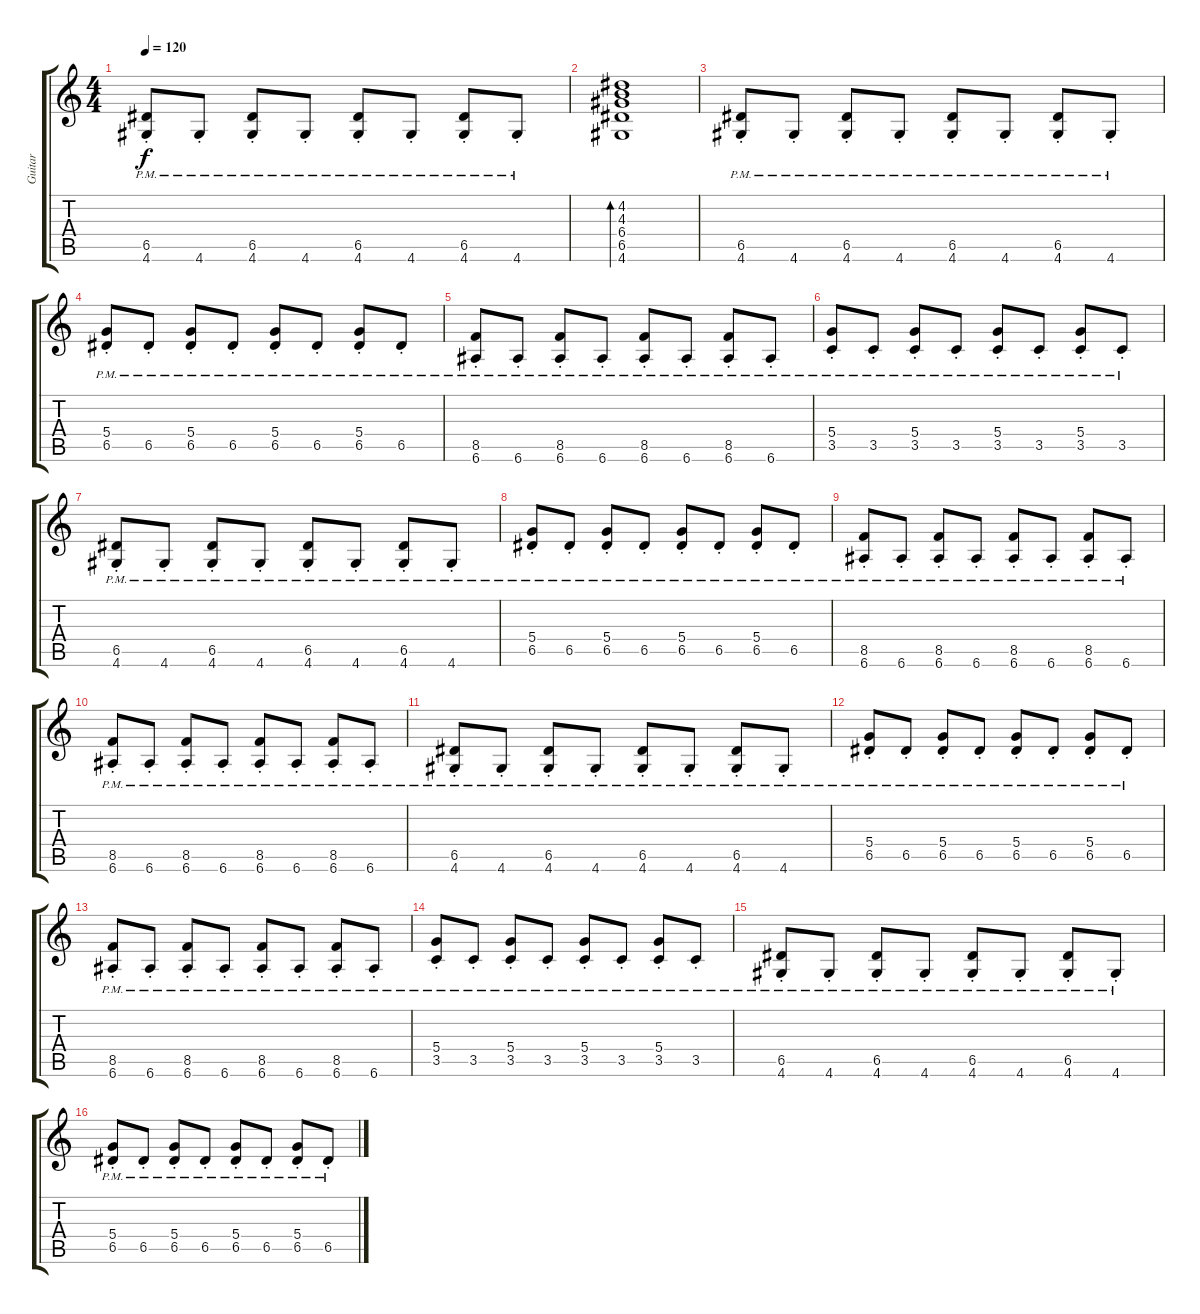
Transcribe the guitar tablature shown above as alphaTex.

\track ("Guitar" "Guitar") {instrument electricguitarjazz}
\staff {score tabs}
\tuning (E4 B3 G3 D3 A2 E2) {hide}
\ts (4 4)
\tempo 120
\clef g2
\ks c
(6.5{pm st} 4.6{pm st}).8{dy f} 4.6{pm st}.8 (6.5{pm st} 4.6{pm st}).8 4.6{pm st}.8 (6.5{pm st} 4.6{pm st}).8 4.6{pm st}.8 (6.5{pm st} 4.6{pm st}).8 4.6{pm st}.8 |
(4.2 4.3 6.4 6.5 4.6).1{bd 240} |
(6.5{pm st} 4.6{pm st}).8 4.6{pm st}.8 (6.5{pm st} 4.6{pm st}).8 4.6{pm st}.8 (6.5{pm st} 4.6{pm st}).8 4.6{pm st}.8 (6.5{pm st} 4.6{pm st}).8 4.6{pm st}.8 |
(5.4{pm st} 6.5{pm st}).8 6.5{pm st}.8 (5.4{pm st} 6.5{pm st}).8 6.5{pm st}.8 (5.4{pm st} 6.5{pm st}).8 6.5{pm st}.8 (5.4{pm st} 6.5{pm st}).8 6.5{pm st}.8 |
(8.5{pm st} 6.6{pm st}).8 6.6{pm st}.8 (8.5{pm st} 6.6{pm st}).8 6.6{pm st}.8 (8.5{pm st} 6.6{pm st}).8 6.6{pm st}.8 (8.5{pm st} 6.6{pm st}).8 6.6{pm st}.8 |
(5.4{pm st} 3.5{pm st}).8 3.5{pm st}.8 (5.4{pm st} 3.5{pm st}).8 3.5{pm st}.8 (5.4{pm st} 3.5{pm st}).8 3.5{pm st}.8 (5.4{pm st} 3.5{pm st}).8 3.5{pm st}.8 |
(6.5{pm st} 4.6{pm st}).8 4.6{pm st}.8 (6.5{pm st} 4.6{pm st}).8 4.6{pm st}.8 (6.5{pm st} 4.6{pm st}).8 4.6{pm st}.8 (6.5{pm st} 4.6{pm st}).8 4.6{pm st}.8 |
(5.4{pm st} 6.5{pm st}).8 6.5{pm st}.8 (5.4{pm st} 6.5{pm st}).8 6.5{pm st}.8 (5.4{pm st} 6.5{pm st}).8 6.5{pm st}.8 (5.4{pm st} 6.5{pm st}).8 6.5{pm st}.8 |
(8.5{pm st} 6.6{pm st}).8 6.6{pm st}.8 (8.5{pm st} 6.6{pm st}).8 6.6{pm st}.8 (8.5{pm st} 6.6{pm st}).8 6.6{pm st}.8 (8.5{pm st} 6.6{pm st}).8 6.6{pm st}.8 |
(8.5{pm st} 6.6{pm st}).8 6.6{pm st}.8 (8.5{pm st} 6.6{pm st}).8 6.6{pm st}.8 (8.5{pm st} 6.6{pm st}).8 6.6{pm st}.8 (8.5{pm st} 6.6{pm st}).8 6.6{pm st}.8 |
(6.5{pm st} 4.6{pm st}).8 4.6{pm st}.8 (6.5{pm st} 4.6{pm st}).8 4.6{pm st}.8 (6.5{pm st} 4.6{pm st}).8 4.6{pm st}.8 (6.5{pm st} 4.6{pm st}).8 4.6{pm st}.8 |
(5.4{pm st} 6.5{pm st}).8 6.5{pm st}.8 (5.4{pm st} 6.5{pm st}).8 6.5{pm st}.8 (5.4{pm st} 6.5{pm st}).8 6.5{pm st}.8 (5.4{pm st} 6.5{pm st}).8 6.5{pm st}.8 |
(8.5{pm st} 6.6{pm st}).8 6.6{pm st}.8 (8.5{pm st} 6.6{pm st}).8 6.6{pm st}.8 (8.5{pm st} 6.6{pm st}).8 6.6{pm st}.8 (8.5{pm st} 6.6{pm st}).8 6.6{pm st}.8 |
(5.4{pm st} 3.5{pm st}).8 3.5{pm st}.8 (5.4{pm st} 3.5{pm st}).8 3.5{pm st}.8 (5.4{pm st} 3.5{pm st}).8 3.5{pm st}.8 (5.4{pm st} 3.5{pm st}).8 3.5{pm st}.8 |
(6.5{pm st} 4.6{pm st}).8 4.6{pm st}.8 (6.5{pm st} 4.6{pm st}).8 4.6{pm st}.8 (6.5{pm st} 4.6{pm st}).8 4.6{pm st}.8 (6.5{pm st} 4.6{pm st}).8 4.6{pm st}.8 |
(5.4{pm st} 6.5{pm st}).8 6.5{pm st}.8 (5.4{pm st} 6.5{pm st}).8 6.5{pm st}.8 (5.4{pm st} 6.5{pm st}).8 6.5{pm st}.8 (5.4{pm st} 6.5{pm st}).8 6.5{pm st}.8
